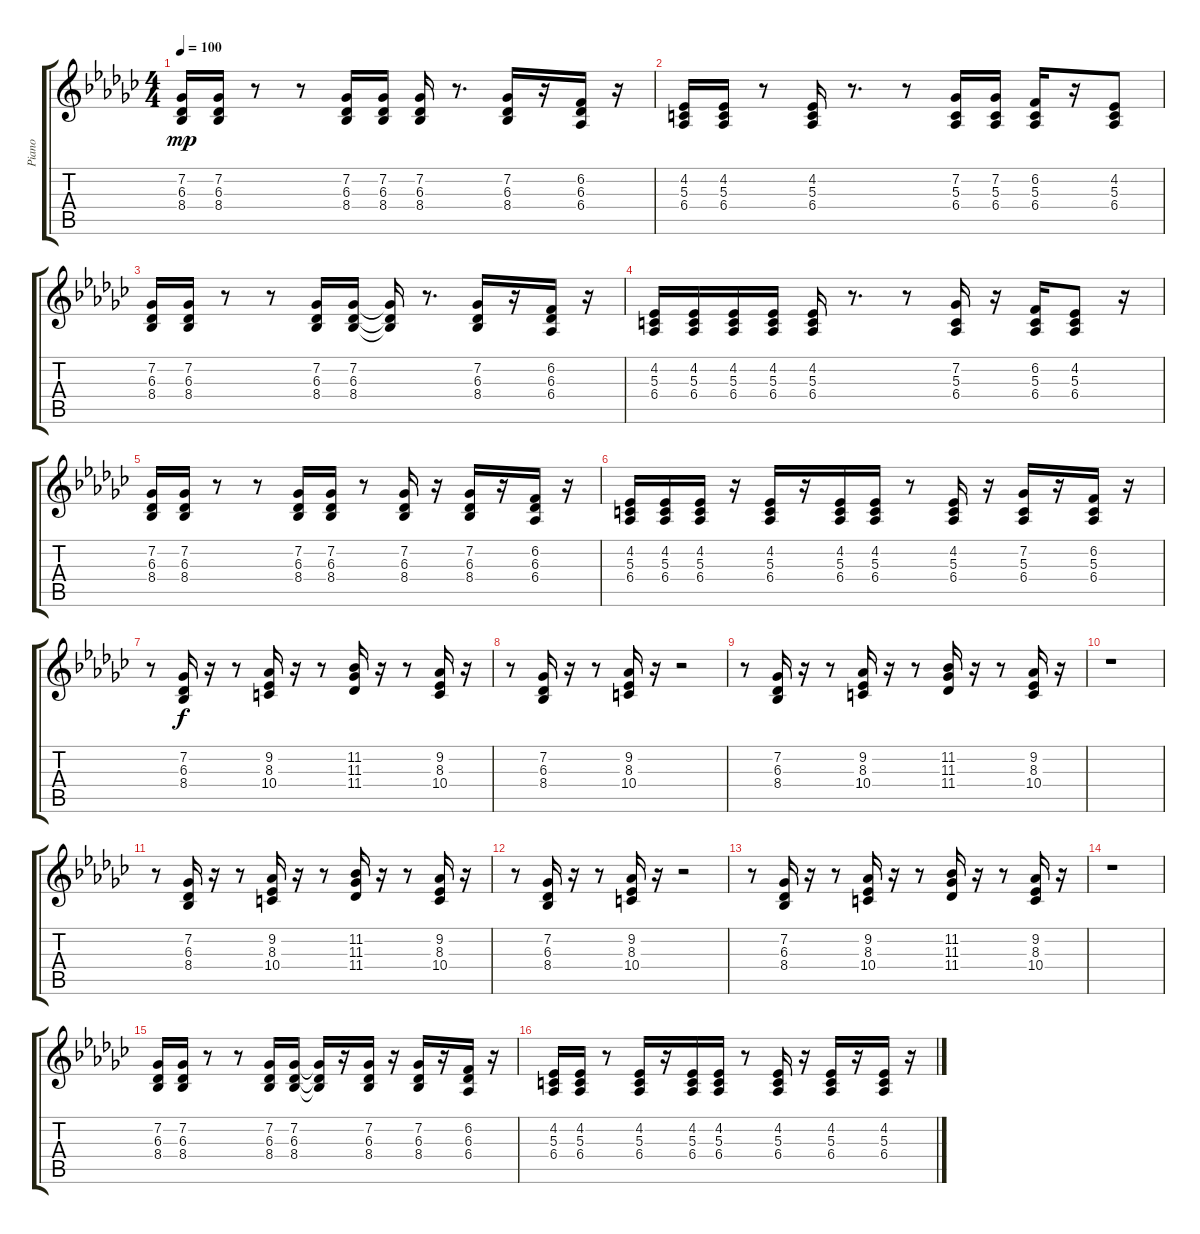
\track ("Piano" "Piano") {instrument electricgrandpiano}
\staff {score tabs}
\tuning (E4 B3 G3 D3 A2 E2) {hide}
\ts (4 4)
\tempo 100
\clef g2
\ks ebminor
(7.2 6.3 8.4).16{dy mp} (7.2 6.3 8.4).16 r.8 r.8 (7.2 6.3 8.4).16 (7.2 6.3 8.4).16 (7.2 6.3 8.4).16 r.8{d} (7.2 6.3 8.4).16 r.16 (6.2 6.3 6.4).16 r.16 |
(4.2 5.3 6.4).16 (4.2 5.3 6.4).16 r.8 (4.2 5.3 6.4).16 r.8{d} r.8 (7.2 5.3 6.4).16 (7.2 5.3 6.4).16 (6.2 5.3 6.4).16 r.16 (4.2 5.3 6.4).8 |
(7.2 6.3 8.4).16 (7.2 6.3 8.4).16 r.8 r.8 (7.2 6.3 8.4).16 (7.2 6.3 8.4).16 (7.2{t} 6.3{t} 8.4{t}).16 r.8{d} (7.2 6.3 8.4).16 r.16 (6.2 6.3 6.4).16 r.16 |
(4.2 5.3 6.4).16 (4.2 5.3 6.4).16 (4.2 5.3 6.4).16 (4.2 5.3 6.4).16 (4.2 5.3 6.4).16 r.8{d} r.8 (7.2 5.3 6.4).16 r.16 (6.2 5.3 6.4).16 (4.2 5.3 6.4).8 r.16 |
(7.2 6.3 8.4).16 (7.2 6.3 8.4).16 r.8 r.8 (7.2 6.3 8.4).16 (7.2 6.3 8.4).16 r.8 (7.2 6.3 8.4).16 r.16 (7.2 6.3 8.4).16 r.16 (6.2 6.3 6.4).16 r.16 |
(4.2 5.3 6.4).16 (4.2 5.3 6.4).16 (4.2 5.3 6.4).16 r.16 (4.2 5.3 6.4).16 r.16 (4.2 5.3 6.4).16 (4.2 5.3 6.4).16 r.8 (4.2 5.3 6.4).16 r.16 (7.2 5.3 6.4).16 r.16 (6.2 5.3 6.4).16 r.16 |
r.8 (7.2 6.3 8.4).16{dy f} r.16 r.8 (9.2 8.3 10.4).16 r.16 r.8 (11.2 11.3 11.4).16 r.16 r.8 (9.2 8.3 10.4).16 r.16 |
r.8 (7.2 6.3 8.4).16 r.16 r.8 (9.2 8.3 10.4).16 r.16 r.2 |
r.8 (7.2 6.3 8.4).16 r.16 r.8 (9.2 8.3 10.4).16 r.16 r.8 (11.2 11.3 11.4).16 r.16 r.8 (9.2 8.3 10.4).16 r.16 |
r.1 |
r.8 (7.2 6.3 8.4).16 r.16 r.8 (9.2 8.3 10.4).16 r.16 r.8 (11.2 11.3 11.4).16 r.16 r.8 (9.2 8.3 10.4).16 r.16 |
r.8 (7.2 6.3 8.4).16 r.16 r.8 (9.2 8.3 10.4).16 r.16 r.2 |
r.8 (7.2 6.3 8.4).16 r.16 r.8 (9.2 8.3 10.4).16 r.16 r.8 (11.2 11.3 11.4).16 r.16 r.8 (9.2 8.3 10.4).16 r.16 |
r.1 |
(7.2 6.3 8.4).16 (7.2 6.3 8.4).16 r.8 r.8 (7.2 6.3 8.4).16 (7.2 6.3 8.4).16 (7.2{t} 6.3{t} 8.4{t}).16 r.16 (7.2 6.3 8.4).16 r.16 (7.2 6.3 8.4).16 r.16 (6.2 6.3 6.4).16 r.16 |
(4.2 5.3 6.4).16 (4.2 5.3 6.4).16 r.8 (4.2 5.3 6.4).16 r.16 (4.2 5.3 6.4).16 (4.2 5.3 6.4).16 r.8 (4.2 5.3 6.4).16 r.16 (4.2 5.3 6.4).16 r.16 (4.2 5.3 6.4).16 r.16
